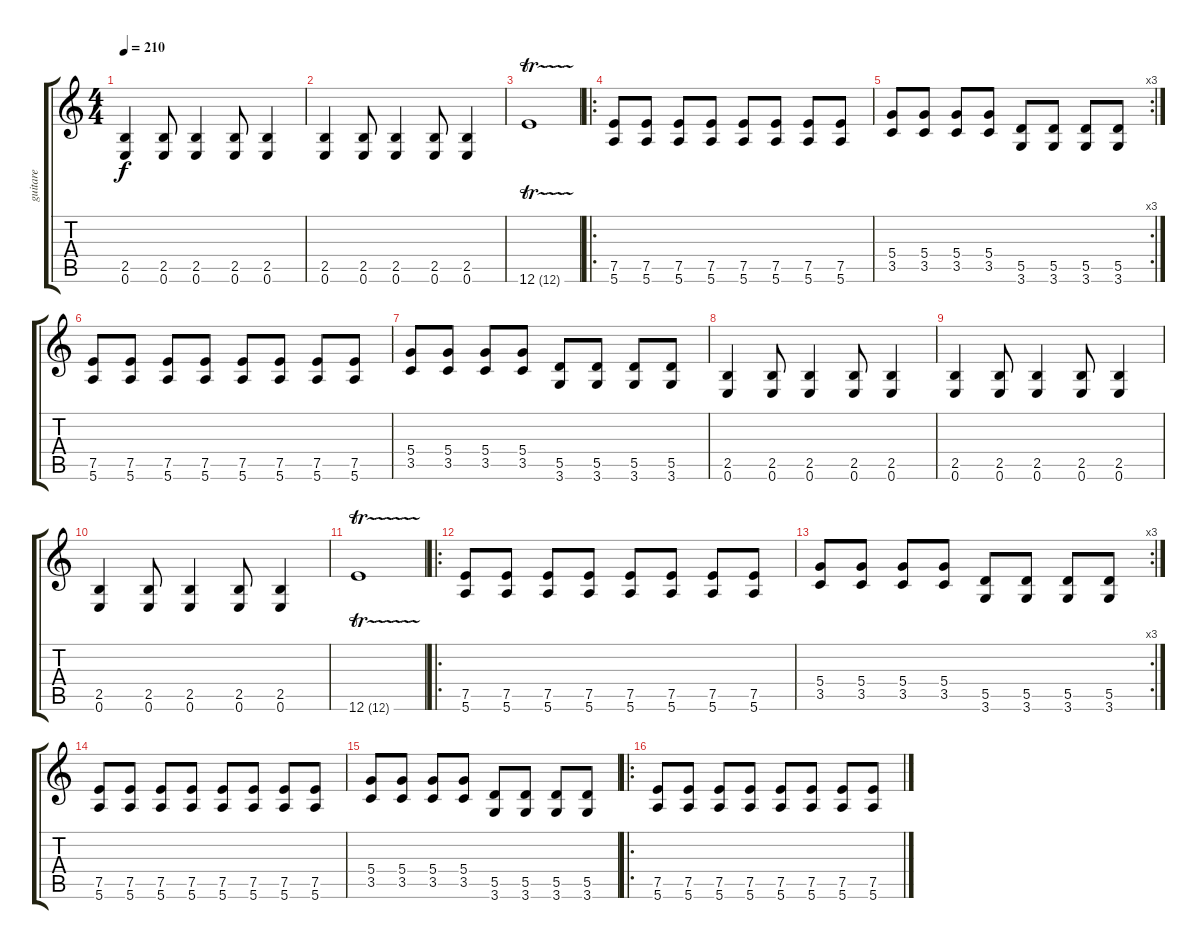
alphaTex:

\track ("guitare" "guitare") {instrument distortionguitar}
\staff {score tabs}
\tuning (E4 B3 G3 D3 A2 E2) {hide}
\ts (4 4)
\tempo 210
\clef g2
\ks c
(2.5 0.6).4{dy f} (2.5 0.6).8 (2.5 0.6).4 (2.5 0.6).8 (2.5 0.6).4 |
(2.5 0.6).4 (2.5 0.6).8 (2.5 0.6).4 (2.5 0.6).8 (2.5 0.6).4 |
12.6{tr (12 32)}.1 |
\ro
(7.5 5.6).8 (7.5 5.6).8 (7.5 5.6).8 (7.5 5.6).8 (7.5 5.6).8 (7.5 5.6).8 (7.5 5.6).8 (7.5 5.6).8 |
\rc 3
(5.4 3.5).8 (5.4 3.5).8 (5.4 3.5).8 (5.4 3.5).8 (5.5 3.6).8 (5.5 3.6).8 (5.5 3.6).8 (5.5 3.6).8 |
(7.5 5.6).8 (7.5 5.6).8 (7.5 5.6).8 (7.5 5.6).8 (7.5 5.6).8 (7.5 5.6).8 (7.5 5.6).8 (7.5 5.6).8 |
(5.4 3.5).8 (5.4 3.5).8 (5.4 3.5).8 (5.4 3.5).8 (5.5 3.6).8 (5.5 3.6).8 (5.5 3.6).8 (5.5 3.6).8 |
(2.5 0.6).4 (2.5 0.6).8 (2.5 0.6).4 (2.5 0.6).8 (2.5 0.6).4 |
(2.5 0.6).4 (2.5 0.6).8 (2.5 0.6).4 (2.5 0.6).8 (2.5 0.6).4 |
(2.5 0.6).4 (2.5 0.6).8 (2.5 0.6).4 (2.5 0.6).8 (2.5 0.6).4 |
12.6{tr (12 32)}.1 |
\ro
(7.5 5.6).8 (7.5 5.6).8 (7.5 5.6).8 (7.5 5.6).8 (7.5 5.6).8 (7.5 5.6).8 (7.5 5.6).8 (7.5 5.6).8 |
\rc 3
(5.4 3.5).8 (5.4 3.5).8 (5.4 3.5).8 (5.4 3.5).8 (5.5 3.6).8 (5.5 3.6).8 (5.5 3.6).8 (5.5 3.6).8 |
(7.5 5.6).8 (7.5 5.6).8 (7.5 5.6).8 (7.5 5.6).8 (7.5 5.6).8 (7.5 5.6).8 (7.5 5.6).8 (7.5 5.6).8 |
(5.4 3.5).8 (5.4 3.5).8 (5.4 3.5).8 (5.4 3.5).8 (5.5 3.6).8 (5.5 3.6).8 (5.5 3.6).8 (5.5 3.6).8 |
\ro
(7.5 5.6).8 (7.5 5.6).8 (7.5 5.6).8 (7.5 5.6).8 (7.5 5.6).8 (7.5 5.6).8 (7.5 5.6).8 (7.5 5.6).8
